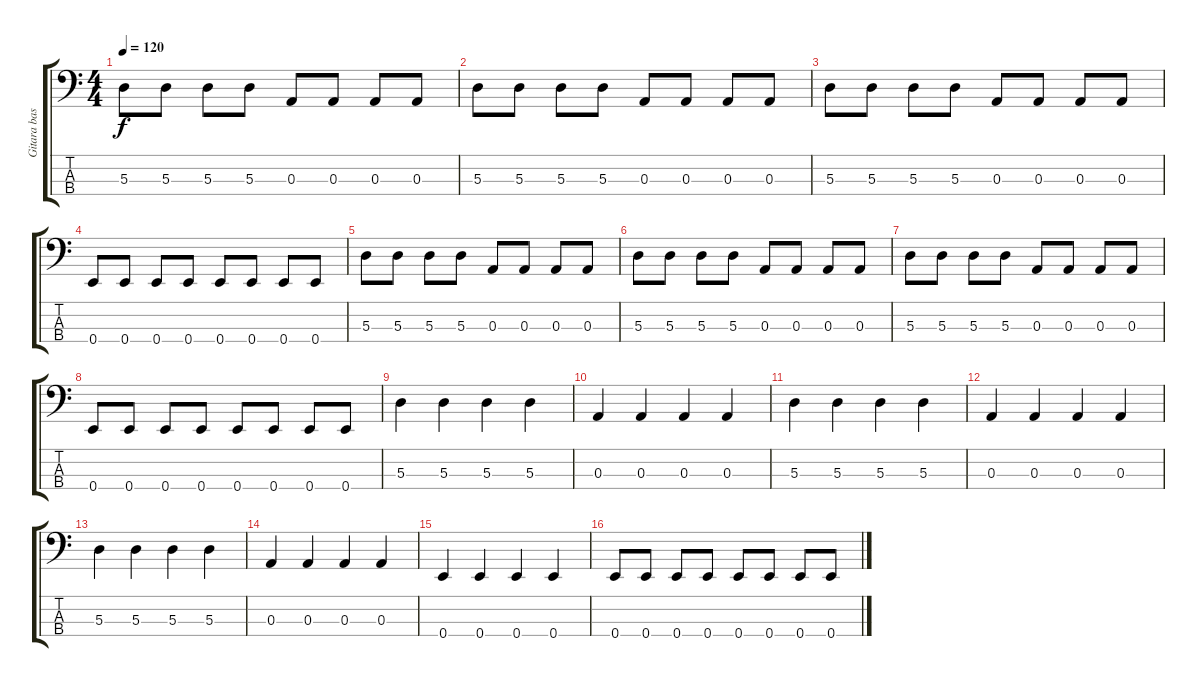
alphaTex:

\track ("Gitara basowa" "Gitara bas") {instrument electricbassfinger}
\staff {score tabs}
\tuning (G2 D2 A1 E1) {hide}
\ts (4 4)
\tempo 120
\clef f4
\ks c
5.3.8{dy f} 5.3.8 5.3.8 5.3.8 0.3.8 0.3.8 0.3.8 0.3.8 |
5.3.8 5.3.8 5.3.8 5.3.8 0.3.8 0.3.8 0.3.8 0.3.8 |
5.3.8 5.3.8 5.3.8 5.3.8 0.3.8 0.3.8 0.3.8 0.3.8 |
0.4.8 0.4.8 0.4.8 0.4.8 0.4.8 0.4.8 0.4.8 0.4.8 |
5.3.8 5.3.8 5.3.8 5.3.8 0.3.8 0.3.8 0.3.8 0.3.8 |
5.3.8 5.3.8 5.3.8 5.3.8 0.3.8 0.3.8 0.3.8 0.3.8 |
5.3.8 5.3.8 5.3.8 5.3.8 0.3.8 0.3.8 0.3.8 0.3.8 |
0.4.8 0.4.8 0.4.8 0.4.8 0.4.8 0.4.8 0.4.8 0.4.8 |
5.3.4 5.3.4 5.3.4 5.3.4 |
0.3.4 0.3.4 0.3.4 0.3.4 |
5.3.4 5.3.4 5.3.4 5.3.4 |
0.3.4 0.3.4 0.3.4 0.3.4 |
5.3.4 5.3.4 5.3.4 5.3.4 |
0.3.4 0.3.4 0.3.4 0.3.4 |
0.4.4 0.4.4 0.4.4 0.4.4 |
0.4.8 0.4.8 0.4.8 0.4.8 0.4.8 0.4.8 0.4.8 0.4.8
